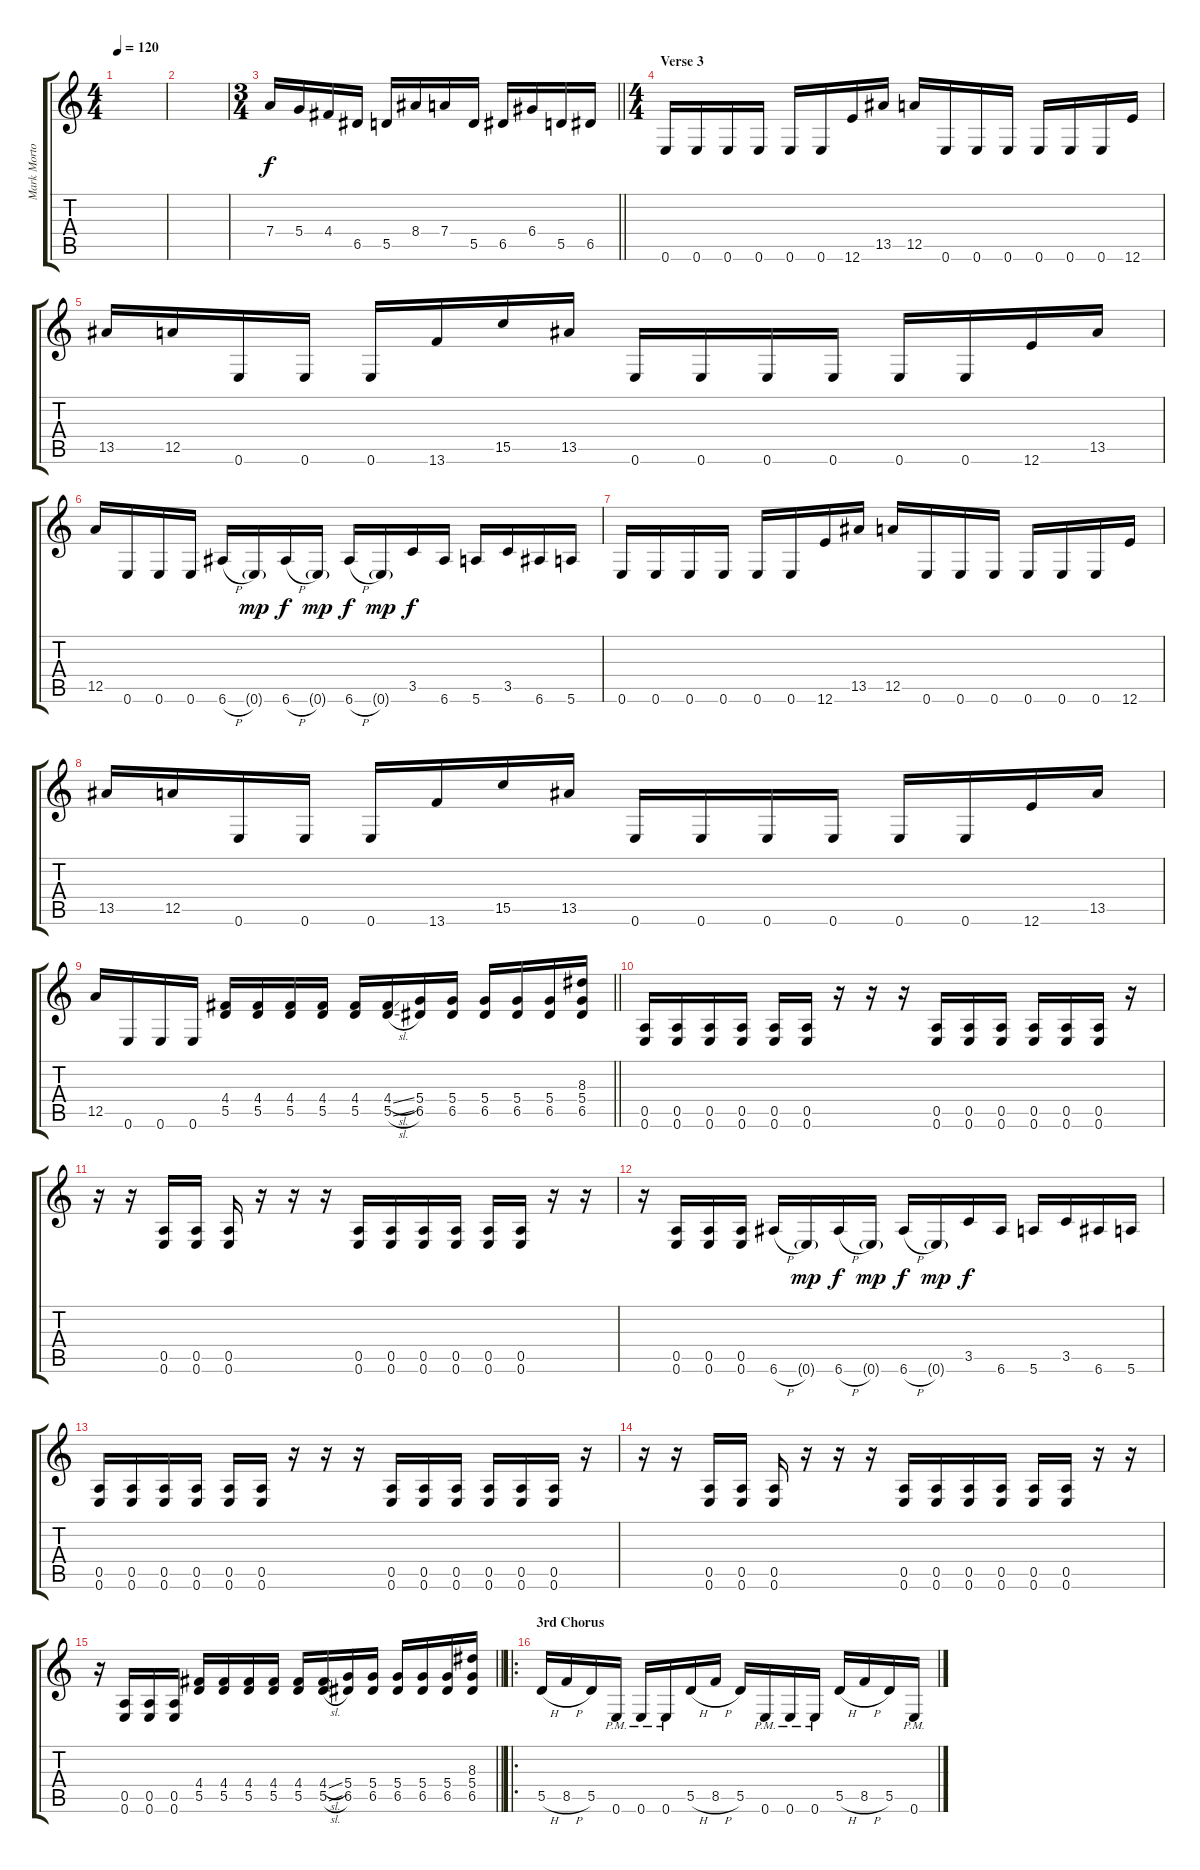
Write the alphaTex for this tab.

\track ("Mark Morton" "Mark Morto") {instrument distortionguitar}
\staff {score tabs}
\tuning (E4 B3 G3 D3 A2 E2) {hide}
\ts (4 4)
\tempo 120
\clef g2
\ks c
|
|
\ts (3 4)
\barLineRight lightlight
7.4.16 5.4.16 4.4.16 6.5.16 5.5.16 8.4.16 7.4.16 5.5.16 6.5.16 6.4.16 5.5.16 6.5.16 |
\ts (4 4)
\section ("" "Verse 3")
0.6.16 0.6.16 0.6.16 0.6.16 0.6.16 0.6.16 12.6.16 13.5.16 12.5.16 0.6.16 0.6.16 0.6.16 0.6.16 0.6.16 0.6.16 12.6.16 |
13.5.16 12.5.16 0.6.16 0.6.16 0.6.16 13.6.16 15.5.16 13.5.16 0.6.16 0.6.16 0.6.16 0.6.16 0.6.16 0.6.16 12.6.16 13.5.16 |
12.5.16 0.6.16 0.6.16 0.6.16 6.6{h}.16 0.6{g}.16{dy mp} 6.6{h}.16{dy f} 0.6{g}.16{dy mp} 6.6{h}.16{dy f} 0.6{g}.16{dy mp} 3.5.16{dy f} 6.6.16 5.6.16 3.5.16 6.6.16 5.6.16 |
0.6.16 0.6.16 0.6.16 0.6.16 0.6.16 0.6.16 12.6.16 13.5.16 12.5.16 0.6.16 0.6.16 0.6.16 0.6.16 0.6.16 0.6.16 12.6.16 |
13.5.16 12.5.16 0.6.16 0.6.16 0.6.16 13.6.16 15.5.16 13.5.16 0.6.16 0.6.16 0.6.16 0.6.16 0.6.16 0.6.16 12.6.16 13.5.16 |
\barLineRight lightlight
12.5.16 0.6.16 0.6.16 0.6.16 (4.4 5.5).16 (4.4 5.5).16 (4.4 5.5).16 (4.4 5.5).16 (4.4 5.5).16 (4.4{sl} 5.5{sl}).16 (5.4 6.5).16 (5.4 6.5).16 (5.4 6.5).16 (5.4 6.5).16 (5.4 6.5).16 (8.3 5.4 6.5).16 |
(0.5 0.6).16 (0.5 0.6).16 (0.5 0.6).16 (0.5 0.6).16 (0.5 0.6).16 (0.5 0.6).16 r.16 r.16 r.16 (0.5 0.6).16 (0.5 0.6).16 (0.5 0.6).16 (0.5 0.6).16 (0.5 0.6).16 (0.5 0.6).16 r.16 |
r.16 r.16 (0.5 0.6).16 (0.5 0.6).16 (0.5 0.6).16 r.16 r.16 r.16 (0.5 0.6).16 (0.5 0.6).16 (0.5 0.6).16 (0.5 0.6).16 (0.5 0.6).16 (0.5 0.6).16 r.16 r.16 |
r.16 (0.5 0.6).16 (0.5 0.6).16 (0.5 0.6).16 6.6{h}.16 0.6{g}.16{dy mp} 6.6{h}.16{dy f} 0.6{g}.16{dy mp} 6.6{h}.16{dy f} 0.6{g}.16{dy mp} 3.5.16{dy f} 6.6.16 5.6.16 3.5.16 6.6.16 5.6.16 |
(0.5 0.6).16 (0.5 0.6).16 (0.5 0.6).16 (0.5 0.6).16 (0.5 0.6).16 (0.5 0.6).16 r.16 r.16 r.16 (0.5 0.6).16 (0.5 0.6).16 (0.5 0.6).16 (0.5 0.6).16 (0.5 0.6).16 (0.5 0.6).16 r.16 |
r.16 r.16 (0.5 0.6).16 (0.5 0.6).16 (0.5 0.6).16 r.16 r.16 r.16 (0.5 0.6).16 (0.5 0.6).16 (0.5 0.6).16 (0.5 0.6).16 (0.5 0.6).16 (0.5 0.6).16 r.16 r.16 |
\barLineRight lightlight
r.16 (0.5 0.6).16 (0.5 0.6).16 (0.5 0.6).16 (4.4 5.5).16 (4.4 5.5).16 (4.4 5.5).16 (4.4 5.5).16 (4.4 5.5).16 (4.4{sl} 5.5{sl}).16 (5.4 6.5).16 (5.4 6.5).16 (5.4 6.5).16 (5.4 6.5).16 (5.4 6.5).16 (8.3 5.4 6.5).16 |
\ro
\section ("" "3rd Chorus")
5.5{h}.16 8.5{h}.16 5.5.16 0.6{pm}.16 0.6{pm}.16 0.6{pm}.16 5.5{h}.16 8.5{h}.16 5.5.16 0.6{pm}.16 0.6{pm}.16 0.6{pm}.16 5.5{h}.16 8.5{h}.16 5.5.16 0.6{pm}.16
